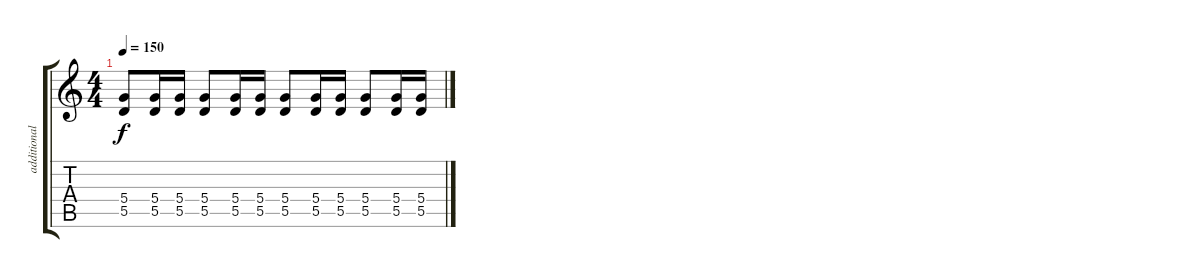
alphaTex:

\track ("additional Gitarre1" "additional") {instrument distortionguitar}
\staff {score tabs}
\tuning (E4 B3 G3 D3 A2 D2) {hide}
\ts (4 4)
\tempo 150
\clef g2
\ks c
(5.4 5.5).8{dy f} (5.4 5.5).16 (5.4 5.5).16 (5.4 5.5).8 (5.4 5.5).16 (5.4 5.5).16 (5.4 5.5).8 (5.4 5.5).16 (5.4 5.5).16 (5.4 5.5).8 (5.4 5.5).16 (5.4 5.5).16
